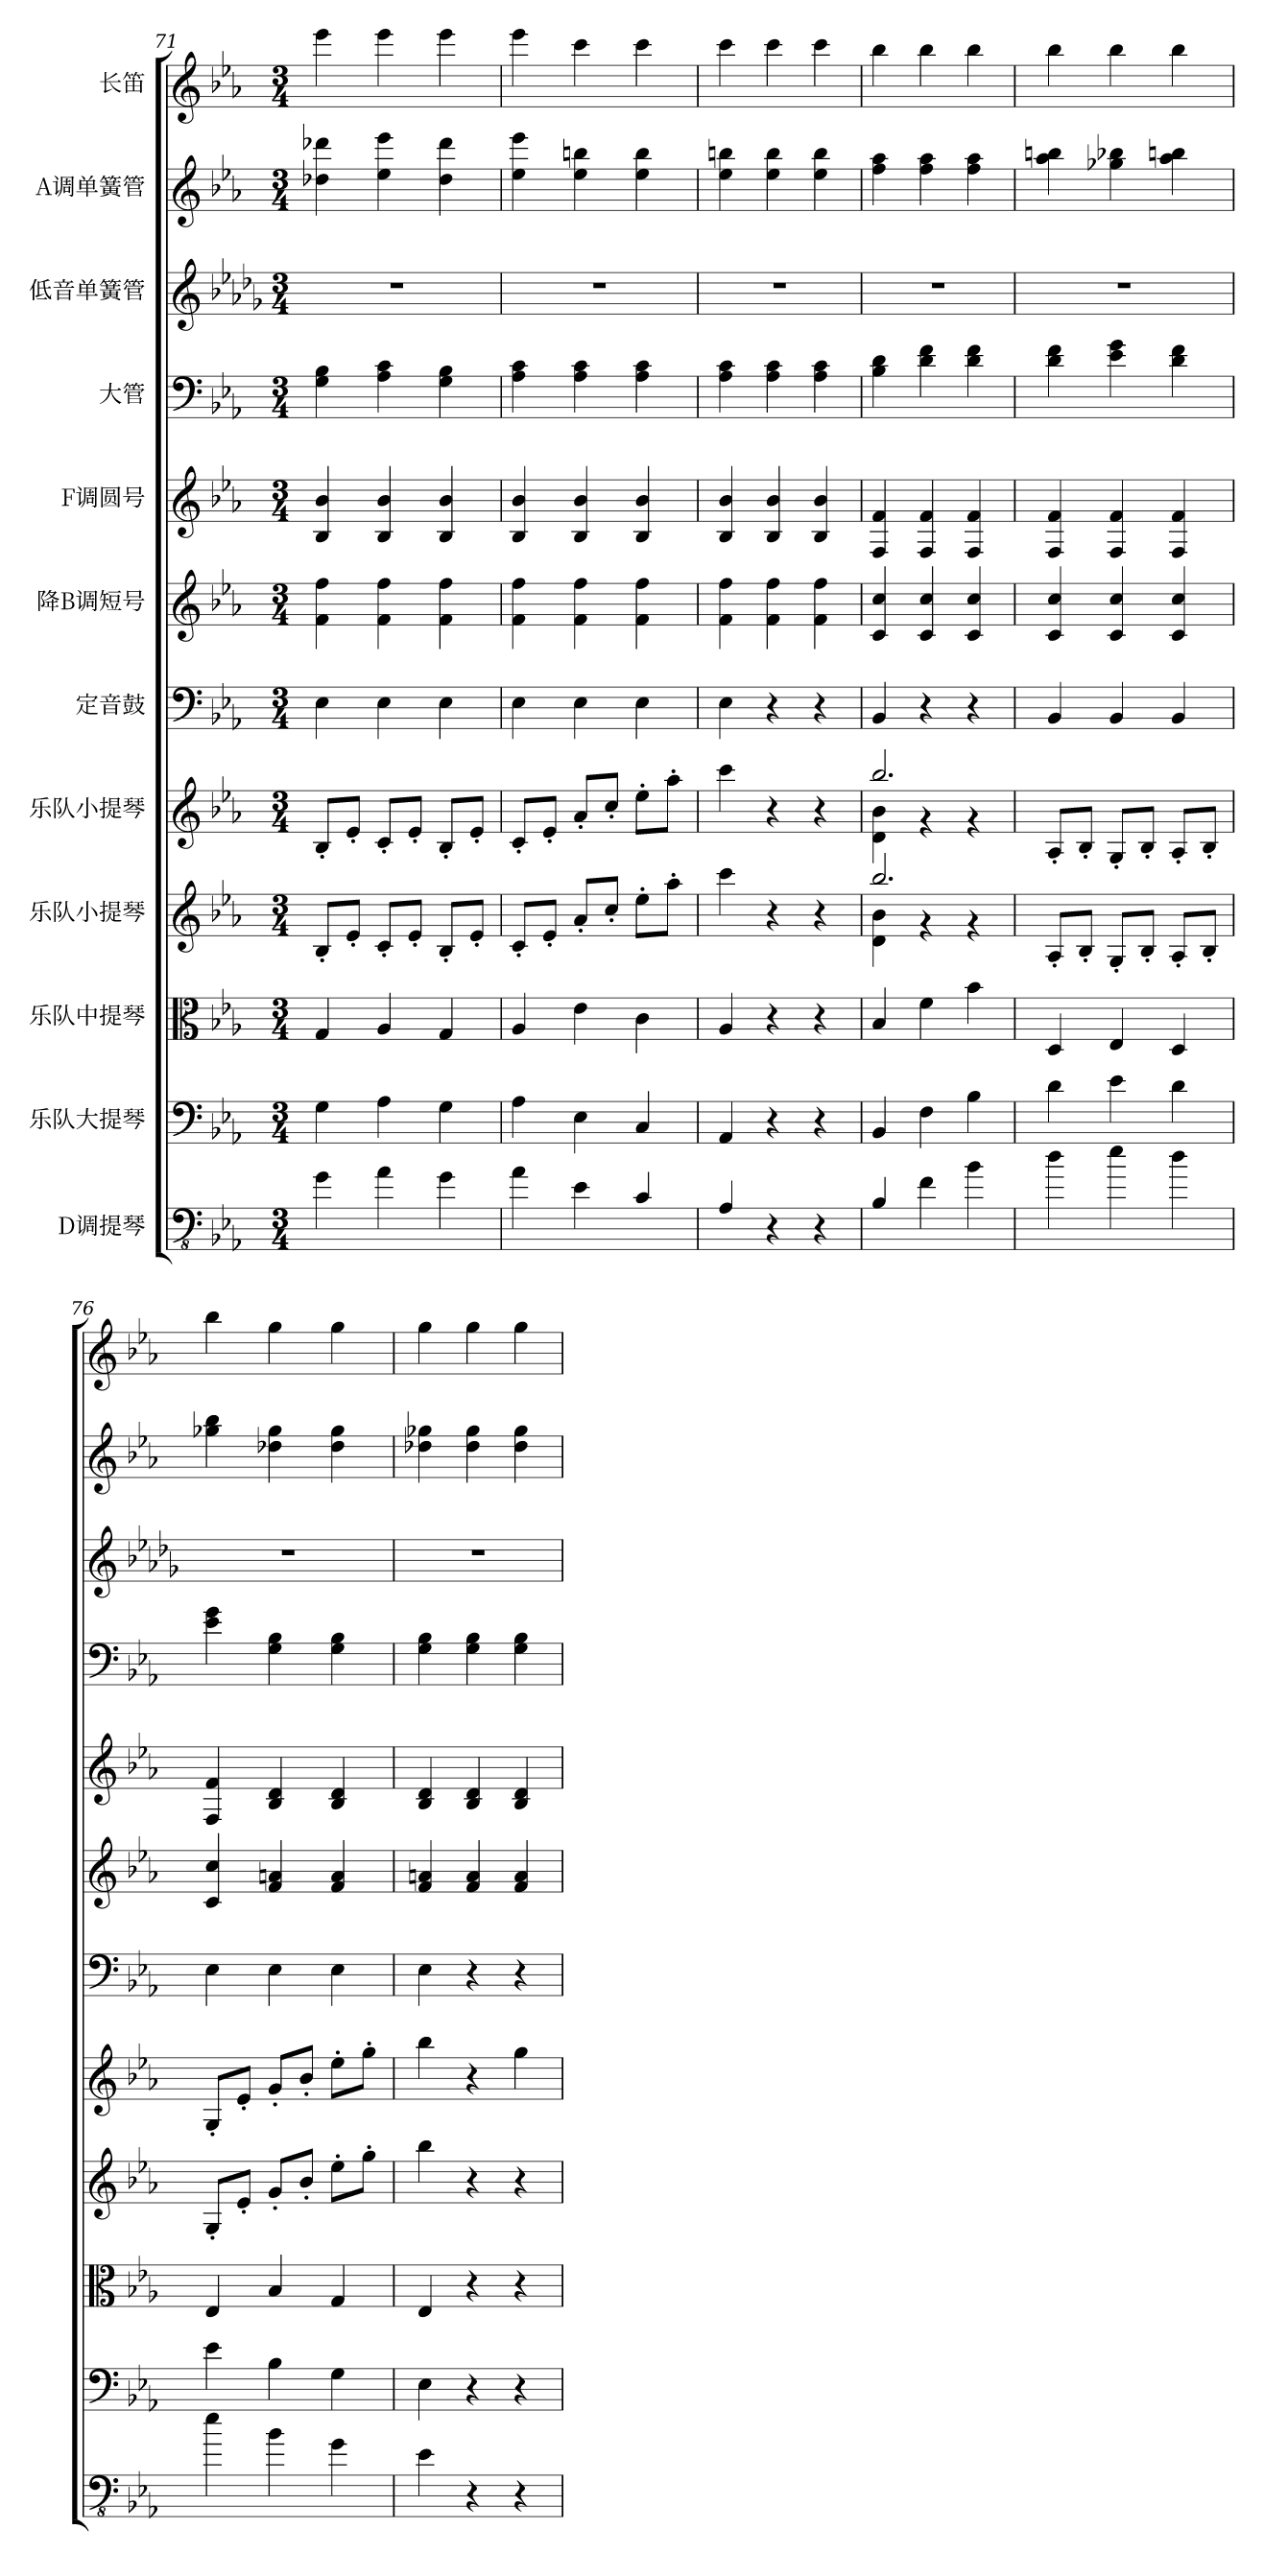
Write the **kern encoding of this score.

**kern	**kern	**kern	**kern	**kern	**kern	**kern	**kern	**kern	**kern	**kern	**kern
*part12	*part11	*part10	*part9	*part8	*part7	*part6	*part5	*part4	*part3	*part2	*part1
*staff12	*staff11	*staff10	*staff9	*staff8	*staff7	*staff6	*staff5	*staff4	*staff3	*staff2	*staff1
*I"D调提琴	*I"乐队大提琴	*I"乐队中提琴	*I"乐队小提琴	*I"乐队小提琴	*I"定音鼓	*I"降B调短号	*I"F调圆号	*I"大管	*I"低音单簧管	*I"A调单簧管	*I"长笛
*clefFv4	*clefF4	*clefC3	*clefG2	*clefG2	*clefF4	*clefG2	*clefG2	*clefF4	*clefG2	*clefG2	*clefG2
*ITrd7c12	*	*	*	*	*	*ITrd1c2	*ITrd4c7	*	*ITrd8c14	*ITrd2c3	*
*k[b-e-a-]	*k[b-e-a-]	*k[b-e-a-]	*k[b-e-a-]	*k[b-e-a-]	*k[b-e-a-]	*k[b-e-a-d-g-]	*k[b-e-a-d-]	*k[b-e-a-]	*k[b-e-a-d-g-]	*k[]	*k[b-e-a-]
*M3/4	*M3/4	*M3/4	*M3/4	*M3/4	*M3/4	*M3/4	*M3/4	*M3/4	*M3/4	*M3/4	*M3/4
*MM136	*MM136	*MM136	*MM136	*MM136	*MM136	*MM136	*MM136	*MM136	*MM136	*MM136	*MM136
=71	=71	=71	=71	=71	=71	=71	=71	=71	=71	=71	=71
4GG\	4G\	4G/	8B-'/L	8B-'/L	4E-\	4e-\ 4ee-\	4E-/ 4e-/	4G\ 4B-\	2.r	4b-X\ 4bb-X\	4eee-\
.	.	.	8e-'/J	8e-'/J	.	.	.	.	.	.	.
4AA-\	4A-\	4A-/	8c'/L	8c'/L	4E-\	4e-\ 4ee-\	4E-/ 4e-/	4A-\ 4c\	.	4cc\ 4ccc\	4eee-\
.	.	.	8e-'/J	8e-'/J	.	.	.	.	.	.	.
4GG\	4G\	4G/	8B-'/L	8B-'/L	4E-\	4e-\ 4ee-\	4E-/ 4e-/	4G\ 4B-\	.	4b-\ 4bb-\	4eee-\
.	.	.	8e-'/J	8e-'/J	.	.	.	.	.	.	.
=72	=72	=72	=72	=72	=72	=72	=72	=72	=72	=72	=72
4AA-\	4A-\	4A-/	8c'/L	8c'/L	4E-\	4e-\ 4ee-\	4E-/ 4e-/	4A-\ 4c\	2.r	4cc\ 4ccc\	4eee-\
.	.	.	8e-'/J	8e-'/J	.	.	.	.	.	.	.
4EE-\	4E-\	4e-\	8a-'/L	8a-'/L	4E-\	4e-\ 4ee-\	4E-/ 4e-/	4A-\ 4c\	.	4cc\ 4gg#X\	4ccc\
.	.	.	8cc'/J	8cc'/J	.	.	.	.	.	.	.
4CC/	4C/	4c\	8ee-'\L	8ee-'\L	4E-\	4e-\ 4ee-\	4E-/ 4e-/	4A-\ 4c\	.	4cc\ 4gg#\	4ccc\
.	.	.	8aa-'\J	8aa-'\J	.	.	.	.	.	.	.
=73	=73	=73	=73	=73	=73	=73	=73	=73	=73	=73	=73
4AAA-/	4AA-/	4A-/	4ccc\	4ccc\	4E-\	4e-\ 4ee-\	4E-/ 4e-/	4A-\ 4c\	2.r	4cc\ 4gg#X\	4ccc\
4r	4r	4r	4r	4r	4r	4e-\ 4ee-\	4E-/ 4e-/	4A-\ 4c\	.	4cc\ 4gg#\	4ccc\
4r	4r	4r	4r	4r	4r	4e-\ 4ee-\	4E-/ 4e-/	4A-\ 4c\	.	4cc\ 4gg#\	4ccc\
=74	=74	=74	=74	=74	=74	=74	=74	=74	=74	=74	=74
*	*	*	*^	*^	*	*	*	*	*	*	*
4BBB-/	4BB-/	4B-/	2.bb-/	4d\ 4b-\	2.bb-/	4d\ 4b-\	4BB-/	4B-/ 4b-/	4BB-/ 4B-/	4B-\ 4d\	2.r	4dd\ 4ff\	4bb-\
4FF\	4F\	4f\	.	4r	.	4r	4r	4B-/ 4b-/	4BB-/ 4B-/	4d\ 4f\	.	4dd\ 4ff\	4bb-\
4BB-\	4B-\	4b-\	.	4r	.	4r	4r	4B-/ 4b-/	4BB-/ 4B-/	4d\ 4f\	.	4dd\ 4ff\	4bb-\
*	*	*	*v	*v	*	*	*	*	*	*	*	*	*
*	*	*	*	*v	*v	*	*	*	*	*	*	*
=75	=75	=75	=75	=75	=75	=75	=75	=75	=75	=75	=75
4D\	4d\	4D/	8A-'/L	8A-'/L	4BB-/	4B-/ 4b-/	4BB-/ 4B-/	4d\ 4f\	2.r	4ff\ 4gg#X\	4bb-\
.	.	.	8B-'/J	8B-'/J	.	.	.	.	.	.	.
4E-\	4e-\	4E-/	8G'/L	8G'/L	4BB-/	4B-/ 4b-/	4BB-/ 4B-/	4e-\ 4g\	.	4ee-X\ 4ggn\	4bb-\
.	.	.	8B-'/J	8B-'/J	.	.	.	.	.	.	.
4D\	4d\	4D/	8A-'/L	8A-'/L	4BB-/	4B-/ 4b-/	4BB-/ 4B-/	4d\ 4f\	.	4ff\ 4gg#X\	4bb-\
.	.	.	8B-'/J	8B-'/J	.	.	.	.	.	.	.
!!LO:PB:g=z
=76	=76	=76	=76	=76	=76	=76	=76	=76	=76	=76	=76
4E-\	4e-\	4E-/	8G'/L	8G'/L	4E-\	4B-/ 4b-/	4BB-/ 4B-/	4e-\ 4g\	2.r	4ee-X\ 4gg\	4bb-\
.	.	.	8e-'/J	8e-'/J	.	.	.	.	.	.	.
4BB-\	4B-\	4B-/	8g'/L	8g'/L	4E-\	4e-/ 4gn/	4E-/ 4G/	4G\ 4B-\	.	4b-X\ 4ee-\	4gg\
.	.	.	8b-'/J	8b-'/J	.	.	.	.	.	.	.
4GG\	4G\	4G/	8ee-'\L	8ee-'\L	4E-\	4e-/ 4g/	4E-/ 4G/	4G\ 4B-\	.	4b-\ 4ee-\	4gg\
.	.	.	8gg'\J	8gg'\J	.	.	.	.	.	.	.
=77	=77	=77	=77	=77	=77	=77	=77	=77	=77	=77	=77
*	*	*	*	*	*	*	*	*	*	*	*MM132
4EE-\	4E-\	4E-/	4bb-\	4bb-\	4E-\	4e-/ 4gn/	4E-/ 4G/	4G\ 4B-\	2.r	4b-X\ 4ee-X\	4gg\
4r	4r	4r	4r	4r	4r	4e-/ 4g/	4E-/ 4G/	4G\ 4B-\	.	4b-\ 4ee-\	4gg\
4r	4r	4r	4r	4gg\	4r	4e-/ 4g/	4E-/ 4G/	4G\ 4B-\	.	4b-\ 4ee-\	4gg\
=	=	=	=	=	=	=	=	=	=	=	=
*-	*-	*-	*-	*-	*-	*-	*-	*-	*-	*-	*-
